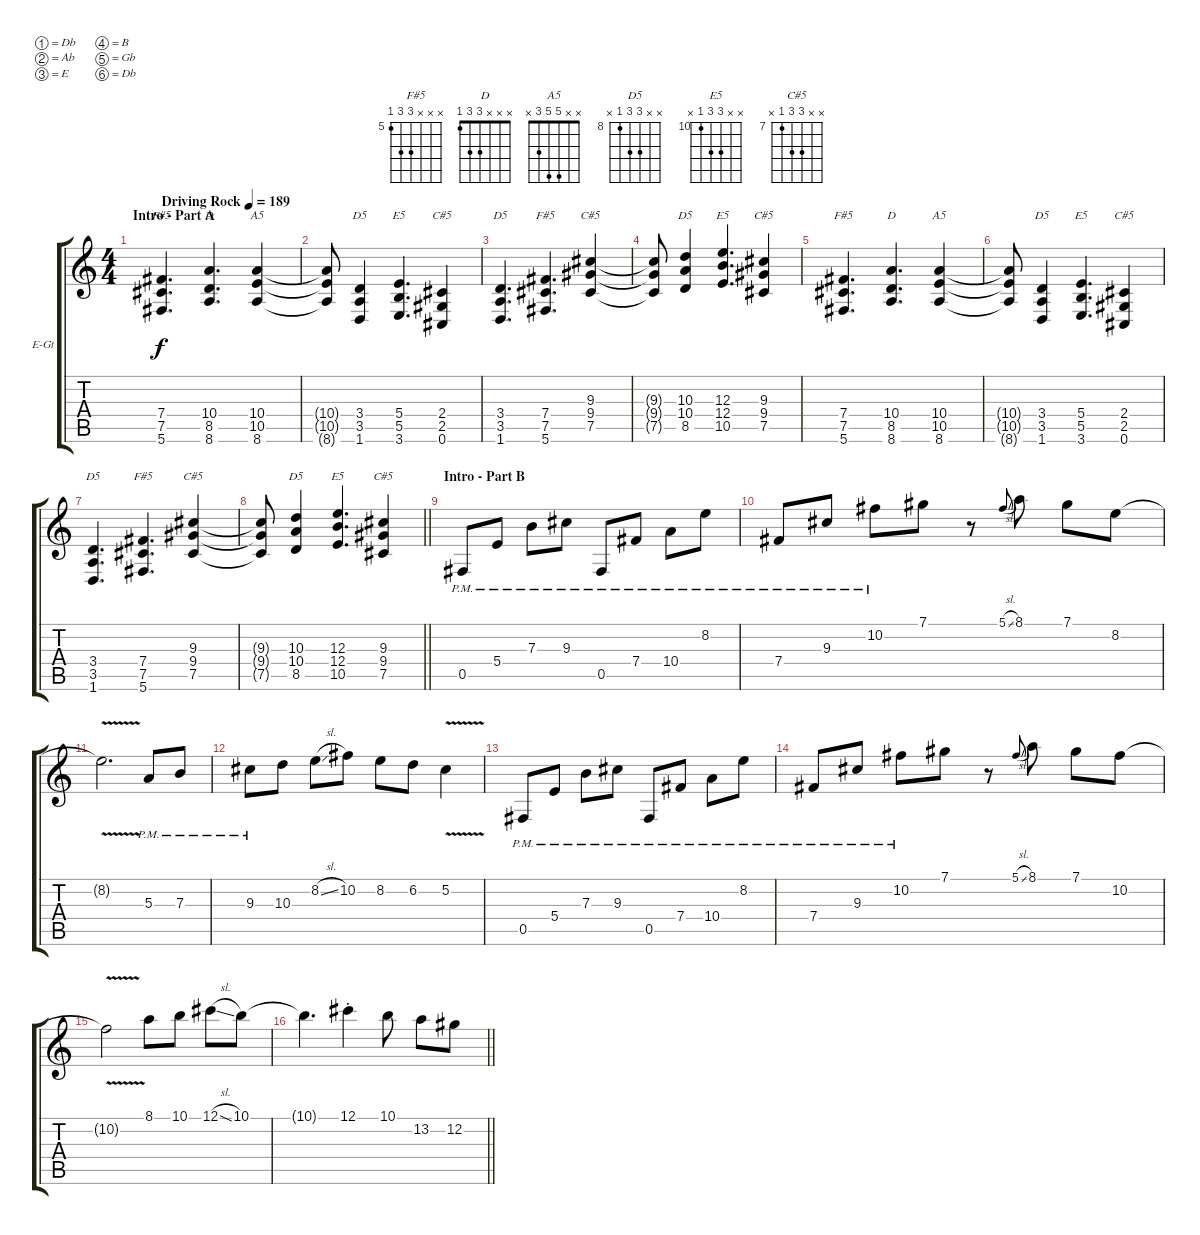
\bracketExtendMode groupsimilarinstruments
\firstSystemTrackNameOrientation horizontal
\otherSystemsTrackNameOrientation horizontal
\track ("Electric Guitar 3" "E-Gt") {instrument distortionguitar}
\staff {score tabs}
\tuning (Db4 Ab3 E3 B2 Gb2 Db2)
\chord ("F#5" x x 2 2 0 x) {barre 2}
\chord ("D" x x x 10 8 8) {firstfret 8 barre 8}
\chord ("A5" x x 5 5 3 x)
\chord ("D5" x x x 3 3 1)
\chord ("E5" x x x 5 5 3)
\chord ("C#5" x x x 2 2 0) {barre 2}
\chord ("F#5" x x x 7 7 5) {firstfret 5}
\chord ("C#5" x x 9 9 7 x) {firstfret 7}
\chord ("D5" x x 10 10 8 x) {firstfret 8}
\chord ("E5" x x 12 12 10 x) {firstfret 10}
\chord ("D" x x x 3 3 1)
\ts (4 4)
\beaming (8 2 2 2 2)
\section ("" "Intro - Part A")
\tempo (189 "Driving Rock")
\clef g2
\ks c
(7.4 7.5 5.6).4{d ch "F#5" dy f instrument distortionguitar} (10.4 8.5 8.6).4{d ch "D"} (10.4 10.5 8.6).4{ch "A5"} |
(10.4{t} 10.5{t} 8.6{t}).8 (3.4 3.5 1.6).4{ch "D5"} (5.4 5.5 3.6).4{d ch "E5"} (2.4 2.5 0.6).4{ch "C#5"} |
(3.4 3.5 1.6).4{d ch "D5"} (7.4 7.5 5.6).4{d ch "F#5"} (9.3 9.4 7.5).4{ch "C#5"} |
(9.3{t} 9.4{t} 7.5{t}).8 (10.3 10.4 8.5).4{ch "D5"} (12.3 12.4 10.5).4{d ch "E5"} (9.3 9.4 7.5).4{ch "C#5"} |
(7.4 7.5 5.6).4{d ch "F#5"} (10.4 8.5 8.6).4{d ch "D"} (10.4 10.5 8.6).4{ch "A5"} |
(10.4{t} 10.5{t} 8.6{t}).8 (3.4 3.5 1.6).4{ch "D5"} (5.4 5.5 3.6).4{d ch "E5"} (2.4 2.5 0.6).4{ch "C#5"} |
(3.4 3.5 1.6).4{d ch "D5"} (7.4 7.5 5.6).4{d ch "F#5"} (9.3 9.4 7.5).4{ch "C#5"} |
\barLineRight lightlight
(9.3{t} 9.4{t} 7.5{t}).8 (10.3 10.4 8.5).4{ch "D5"} (12.3 12.4 10.5).4{d ch "E5"} (9.3 9.4 7.5).4{ch "C#5"} |
\section ("" "Intro - Part B")
0.5{pm}.8 5.4{pm}.8 7.3{pm}.8 9.3{pm}.8 0.5{pm}.8 7.4{pm}.8 10.4{pm}.8 8.2{pm}.8 |
7.4{pm}.8 9.3{pm}.8 10.2{pm}.8 7.1.8 r.8 5.1{sl}.8{gr onbeat} 8.1.8 7.1.8 8.2.8 |
8.2{v t}.2{d} 5.3{pm}.8 7.3{pm}.8 |
9.3{pm}.8 10.3.8 8.2{sl}.8 10.2.8 8.2.8 6.2.8 5.2{v}.4 |
0.5{pm}.8 5.4{pm}.8 7.3{pm}.8 9.3{pm}.8 0.5{pm}.8 7.4{pm}.8 10.4{pm}.8 8.2{pm}.8 |
7.4{pm}.8 9.3{pm}.8 10.2{pm}.8 7.1.8 r.8 5.1{sl}.8{gr onbeat} 8.1.8 7.1.8 10.2.8 |
10.2{v t}.2 8.1.8 10.1.8 12.1{sl}.8 10.1.8 |
\tempo (184 "Moderate Rock" 1 hide)
\barLineRight lightlight
10.1{t}.4{d} 12.1{st}.4 10.1.8 13.2.8 12.2.8
